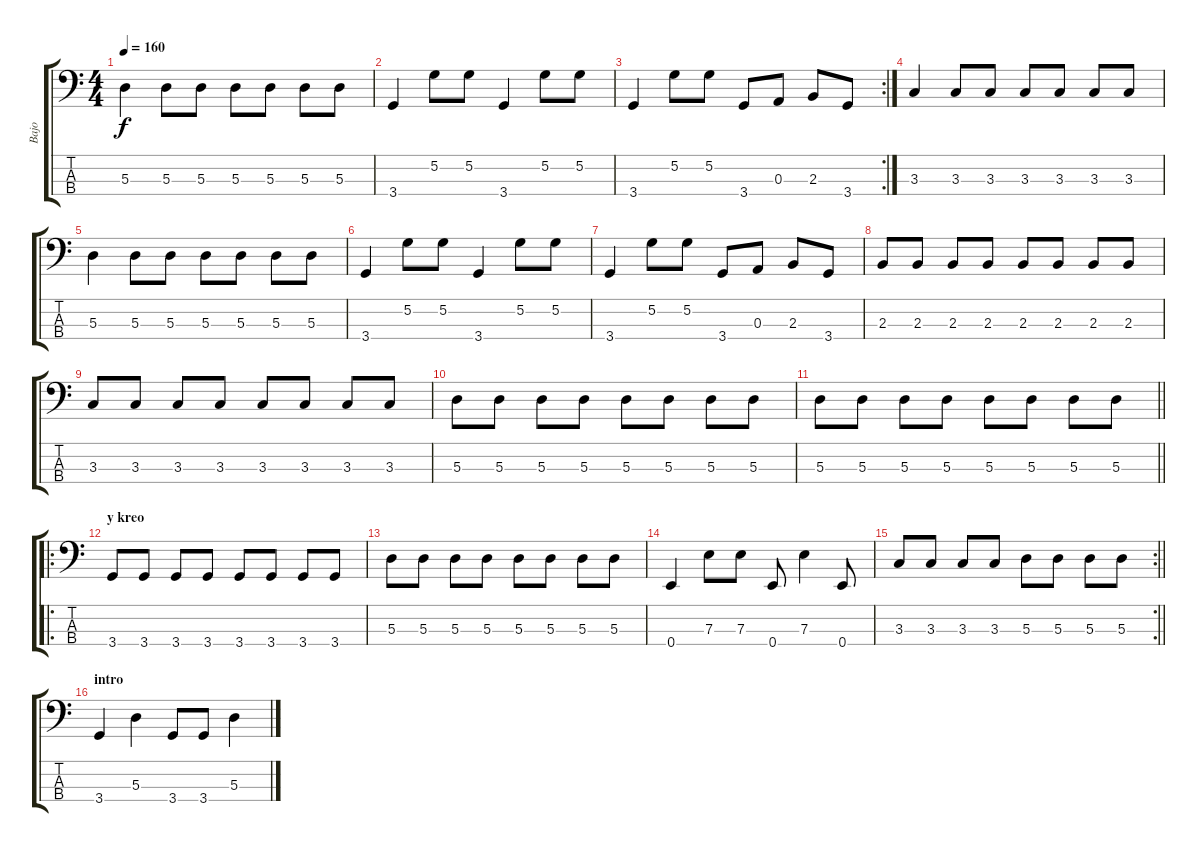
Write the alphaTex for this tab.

\track ("Bajo" "Bajo") {instrument electricbassfinger}
\staff {score tabs}
\tuning (G2 D2 A1 E1) {hide}
\ts (4 4)
\tempo 160
\clef f4
\ks c
5.3.4{dy f} 5.3.8 5.3.8 5.3.8 5.3.8 5.3.8 5.3.8 |
3.4.4 5.2.8 5.2.8 3.4.4 5.2.8 5.2.8 |
\rc 2
3.4.4 5.2.8 5.2.8 3.4.8 0.3.8 2.3.8 3.4.8 |
3.3.4 3.3.8 3.3.8 3.3.8 3.3.8 3.3.8 3.3.8 |
5.3.4 5.3.8 5.3.8 5.3.8 5.3.8 5.3.8 5.3.8 |
3.4.4 5.2.8 5.2.8 3.4.4 5.2.8 5.2.8 |
3.4.4 5.2.8 5.2.8 3.4.8 0.3.8 2.3.8 3.4.8 |
2.3.8 2.3.8 2.3.8 2.3.8 2.3.8 2.3.8 2.3.8 2.3.8 |
3.3.8 3.3.8 3.3.8 3.3.8 3.3.8 3.3.8 3.3.8 3.3.8 |
5.3.8 5.3.8 5.3.8 5.3.8 5.3.8 5.3.8 5.3.8 5.3.8 |
\barLineRight lightlight
5.3.8 5.3.8 5.3.8 5.3.8 5.3.8 5.3.8 5.3.8 5.3.8 |
\ro
\section ("" "y kreo")
3.4.8 3.4.8 3.4.8 3.4.8 3.4.8 3.4.8 3.4.8 3.4.8 |
5.3.8 5.3.8 5.3.8 5.3.8 5.3.8 5.3.8 5.3.8 5.3.8 |
0.4.4 7.3.8 7.3.8 0.4.8 7.3.4 0.4.8 |
\rc 2
\barLineRight lightlight
3.3.8 3.3.8 3.3.8 3.3.8 5.3.8 5.3.8 5.3.8 5.3.8 |
\section ("" "intro")
3.4.4 5.3.4 3.4.8 3.4.8 5.3.4
